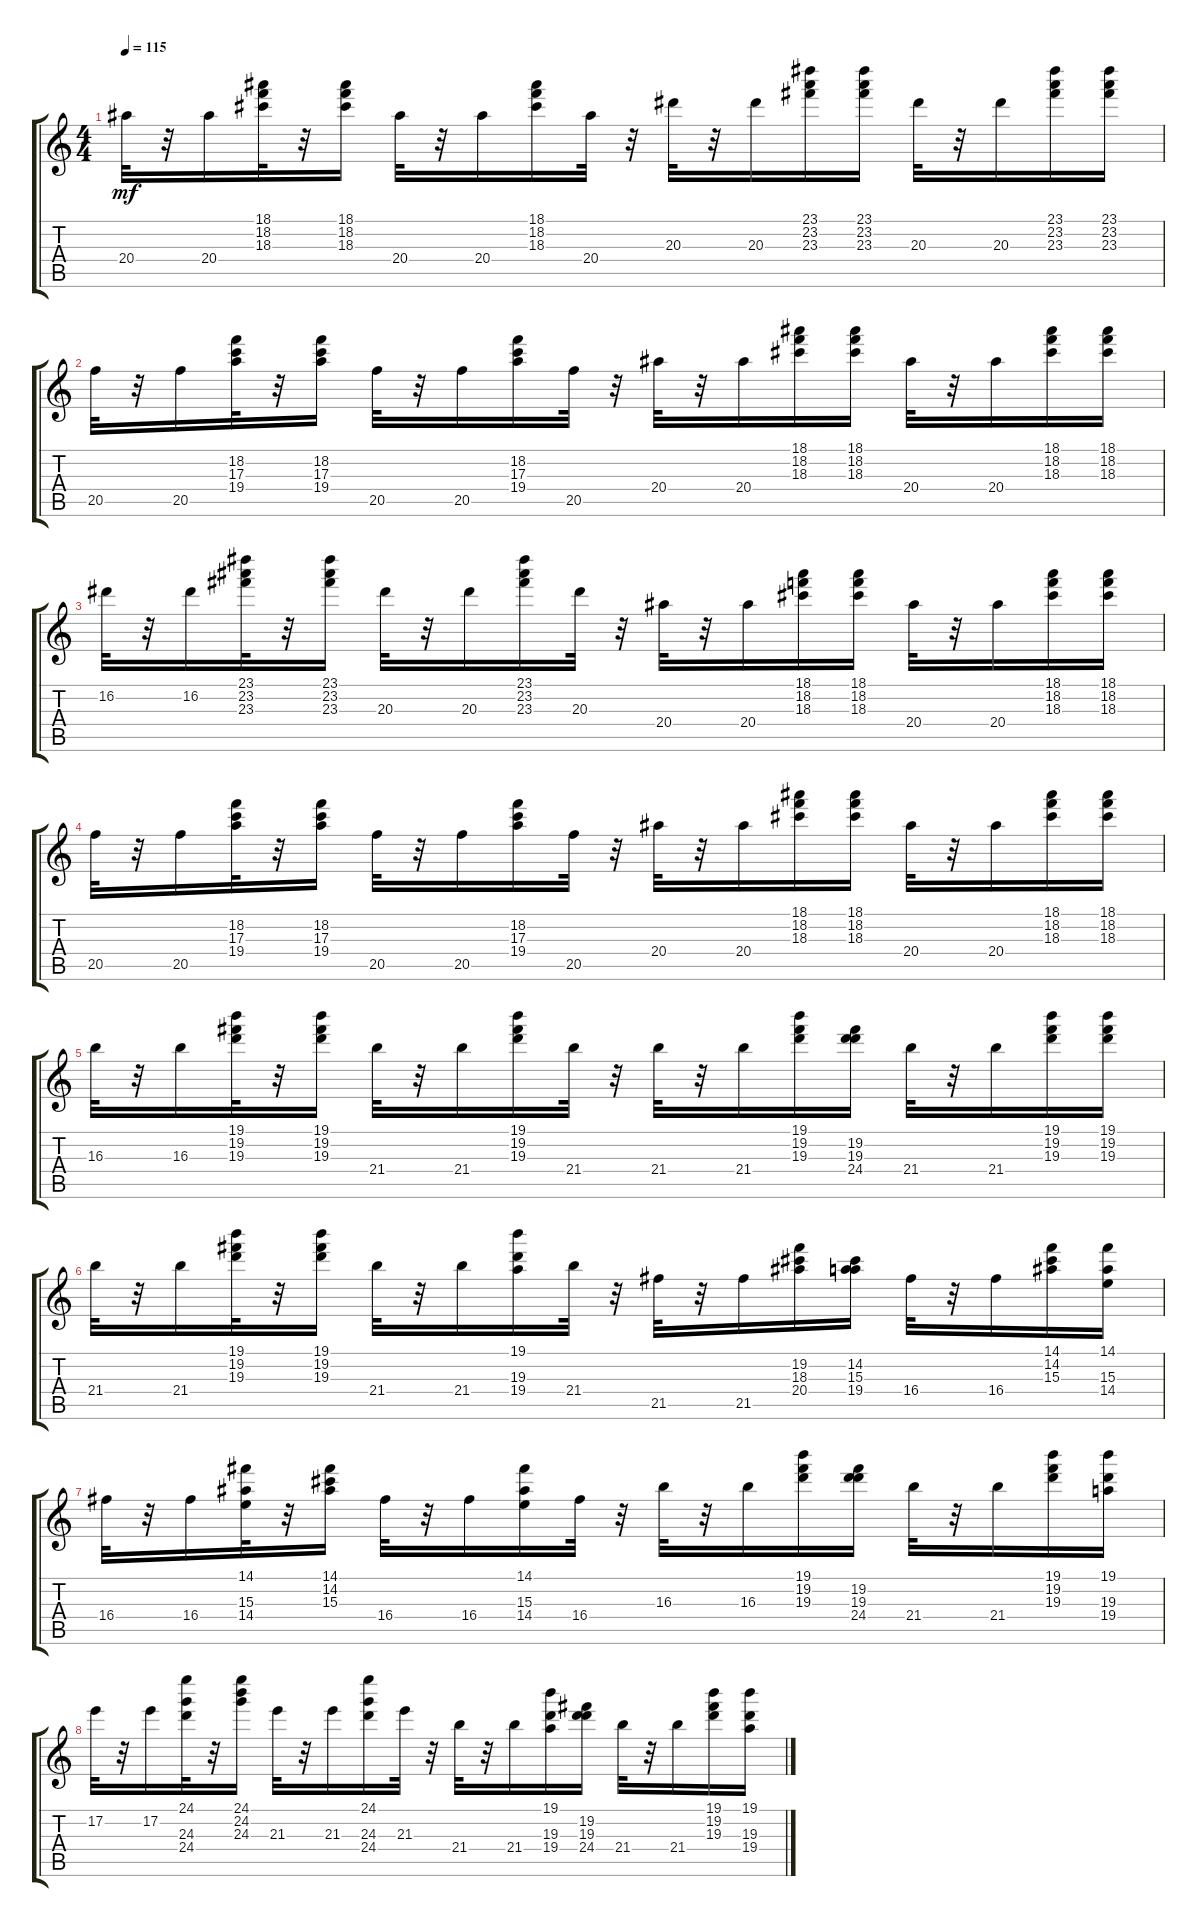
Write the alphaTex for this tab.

\track "" {instrument electricguitarmuted}
\staff {score tabs}
\tuning (E4 B3 G3 D3 A2 E2) {hide}
\ts (4 4)
\tempo 115
\clef g2
\ks c
20.4.32{dy mf} r.32 20.4.16 (18.1 18.2 18.3).32 r.32 (18.1 18.2 18.3).16 20.4.32 r.32 20.4.16 (18.1 18.2 18.3).16 20.4.32 r.32 20.3.32 r.32 20.3.16 (23.1 23.2 23.3).16 (23.1 23.2 23.3).16 20.3.32 r.32 20.3.16 (23.1 23.2 23.3).16 (23.1 23.2 23.3).16 |
20.5.32 r.32 20.5.16 (18.2 17.3 19.4).32 r.32 (18.2 17.3 19.4).16 20.5.32 r.32 20.5.16 (18.2 17.3 19.4).16 20.5.32 r.32 20.4.32 r.32 20.4.16 (18.1 18.2 18.3).16 (18.1 18.2 18.3).16 20.4.32 r.32 20.4.16 (18.1 18.2 18.3).16 (18.1 18.2 18.3).16 |
16.2.32 r.32 16.2.16 (23.1 23.2 23.3).32 r.32 (23.1 23.2 23.3).16 20.3.32 r.32 20.3.16 (23.1 23.2 23.3).16 20.3.32 r.32 20.4.32 r.32 20.4.16 (18.1 18.2 18.3).16 (18.1 18.2 18.3).16 20.4.32 r.32 20.4.16 (18.1 18.2 18.3).16 (18.1 18.2 18.3).16 |
20.5.32 r.32 20.5.16 (18.2 17.3 19.4).32 r.32 (18.2 17.3 19.4).16 20.5.32 r.32 20.5.16 (18.2 17.3 19.4).16 20.5.32 r.32 20.4.32 r.32 20.4.16 (18.1 18.2 18.3).16 (18.1 18.2 18.3).16 20.4.32 r.32 20.4.16 (18.1 18.2 18.3).16 (18.1 18.2 18.3).16 |
16.3.32 r.32 16.3.16 (19.1 19.2 19.3).32 r.32 (19.1 19.2 19.3).16 21.4.32 r.32 21.4.16 (19.1 19.2 19.3).16 21.4.32 r.32 21.4.32 r.32 21.4.16 (19.1 19.2 19.3).16 (19.2 19.3 24.4).16 21.4.32 r.32 21.4.16 (19.1 19.2 19.3).16 (19.1 19.2 19.3).16 |
21.4.32 r.32 21.4.16 (19.1 19.2 19.3).32 r.32 (19.1 19.2 19.3).16 21.4.32 r.32 21.4.16 (19.1 19.3 19.4).16 21.4.32 r.32 21.5.32 r.32 21.5.16 (19.2 18.3 20.4).16 (14.2 15.3 19.4).16 16.4.32 r.32 16.4.16 (14.1 14.2 15.3).16 (14.1 15.3 14.4).16 |
16.4.32 r.32 16.4.16 (14.1 15.3 14.4).32 r.32 (14.1 14.2 15.3).16 16.4.32 r.32 16.4.16 (14.1 15.3 14.4).16 16.4.32 r.32 16.3.32 r.32 16.3.16 (19.1 19.2 19.3).16 (19.2 19.3 24.4).16 21.4.32 r.32 21.4.16 (19.1 19.2 19.3).16 (19.1 19.3 19.4).16 |
17.2.32 r.32 17.2.16 (24.1 24.3 24.4).32 r.32 (24.1 24.2 24.3).16 21.3.32 r.32 21.3.16 (24.1 24.3 24.4).16 21.3.32 r.32 21.4.32 r.32 21.4.16 (19.1 19.3 19.4).16 (19.2 19.3 24.4).16 21.4.32 r.32 21.4.16 (19.1 19.2 19.3).16 (19.1 19.3 19.4).16
